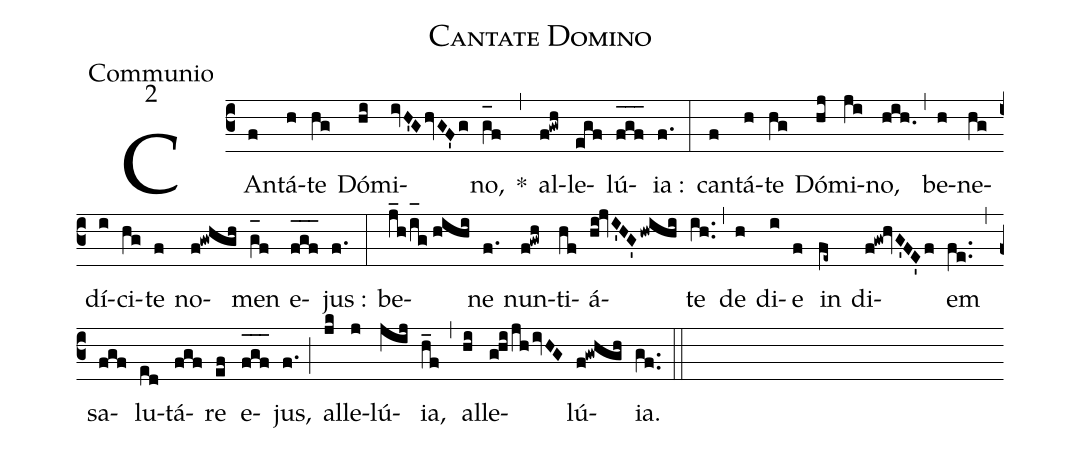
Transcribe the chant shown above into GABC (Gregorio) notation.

name:Cantate Domino;
office-part:Communio;
mode:2;
%%
(c3) CAn(f)tá(h)te(hg) Dó(hi)mi(ivH'GhvGF'g)no,(g_[oh:h]f) *(,) al(f!gwh)le(egf)lú(f_[oh:h]g_[oh:h]f_[oh:h]){ia} :(f.) (:) can(f)tá(h)te(hg) Dó(hj)mi(ji)no,(hih.) (,) be(h)ne(hg)dí(i)ci(hg)te(f) no(f!gwhgh)men(g_[oh:h]f) e(f_[oh:h]g_[oh:h]f_[oh:h])jus :(f.) (:) be(j_h/i_[oh:h]g//hihi)ne(f.) nun(f!gwh)ti(hf)á(hi!jvI'HG'hwihi)te(ih..) (,) de(h) di(i)e(f) in(fe~) di(f!gw!hvG'FE'f)em(fe..) (,) sa(fgf)lu(ed)tá(fgf)re(ef) e(f_[oh:h]g_[oh:h]f_[oh:h])jus,(f.) (;) al(jk)le(j)lú(jij){ia},(h_f) (,) al(hi)le(ghi/jhivHG)lú(f!gwhgh){ia}.(gf..) (::)
